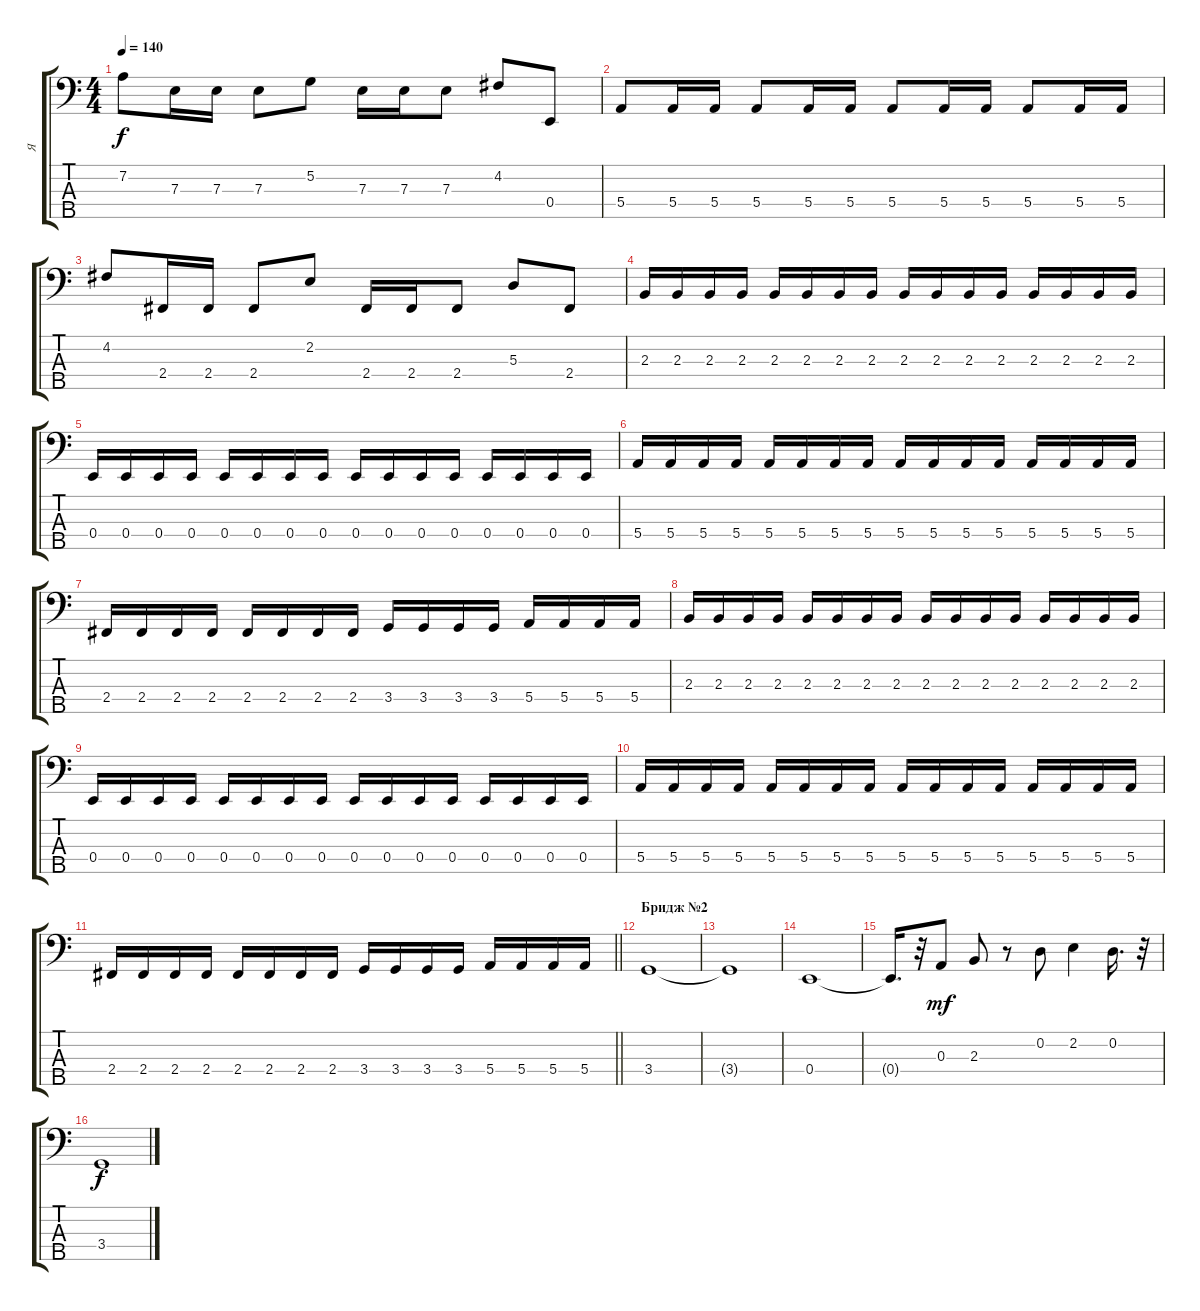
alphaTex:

\track ("Я" "Я") {instrument electricbassfinger}
\staff {score tabs}
\tuning (G2 D2 A1 E1 B0) {hide}
\ts (4 4)
\tempo 140
\clef f4
\ks c
7.2.8{dy f} 7.3.16 7.3.16 7.3.8 5.2.8 7.3.16 7.3.16 7.3.8 4.2.8 0.4.8 |
5.4.8 5.4.16 5.4.16 5.4.8 5.4.16 5.4.16 5.4.8 5.4.16 5.4.16 5.4.8 5.4.16 5.4.16 |
4.2.8 2.4.16 2.4.16 2.4.8 2.2.8 2.4.16 2.4.16 2.4.8 5.3.8 2.4.8 |
2.3.16 2.3.16 2.3.16 2.3.16 2.3.16 2.3.16 2.3.16 2.3.16 2.3.16 2.3.16 2.3.16 2.3.16 2.3.16 2.3.16 2.3.16 2.3.16 |
0.4.16 0.4.16 0.4.16 0.4.16 0.4.16 0.4.16 0.4.16 0.4.16 0.4.16 0.4.16 0.4.16 0.4.16 0.4.16 0.4.16 0.4.16 0.4.16 |
5.4.16 5.4.16 5.4.16 5.4.16 5.4.16 5.4.16 5.4.16 5.4.16 5.4.16 5.4.16 5.4.16 5.4.16 5.4.16 5.4.16 5.4.16 5.4.16 |
2.4.16 2.4.16 2.4.16 2.4.16 2.4.16 2.4.16 2.4.16 2.4.16 3.4.16 3.4.16 3.4.16 3.4.16 5.4.16 5.4.16 5.4.16 5.4.16 |
2.3.16 2.3.16 2.3.16 2.3.16 2.3.16 2.3.16 2.3.16 2.3.16 2.3.16 2.3.16 2.3.16 2.3.16 2.3.16 2.3.16 2.3.16 2.3.16 |
0.4.16 0.4.16 0.4.16 0.4.16 0.4.16 0.4.16 0.4.16 0.4.16 0.4.16 0.4.16 0.4.16 0.4.16 0.4.16 0.4.16 0.4.16 0.4.16 |
5.4.16 5.4.16 5.4.16 5.4.16 5.4.16 5.4.16 5.4.16 5.4.16 5.4.16 5.4.16 5.4.16 5.4.16 5.4.16 5.4.16 5.4.16 5.4.16 |
\barLineRight lightlight
2.4.16 2.4.16 2.4.16 2.4.16 2.4.16 2.4.16 2.4.16 2.4.16 3.4.16 3.4.16 3.4.16 3.4.16 5.4.16 5.4.16 5.4.16 5.4.16 |
\section ("" "Бридж №2")
3.4.1 |
3.4{t}.1 |
0.4.1 |
0.4{t}.16{d} r.32 0.3.8{dy mf} 2.3.8 r.8 0.2.8 2.2.4 0.2.16{d} r.32 |
3.4.1{dy f}
